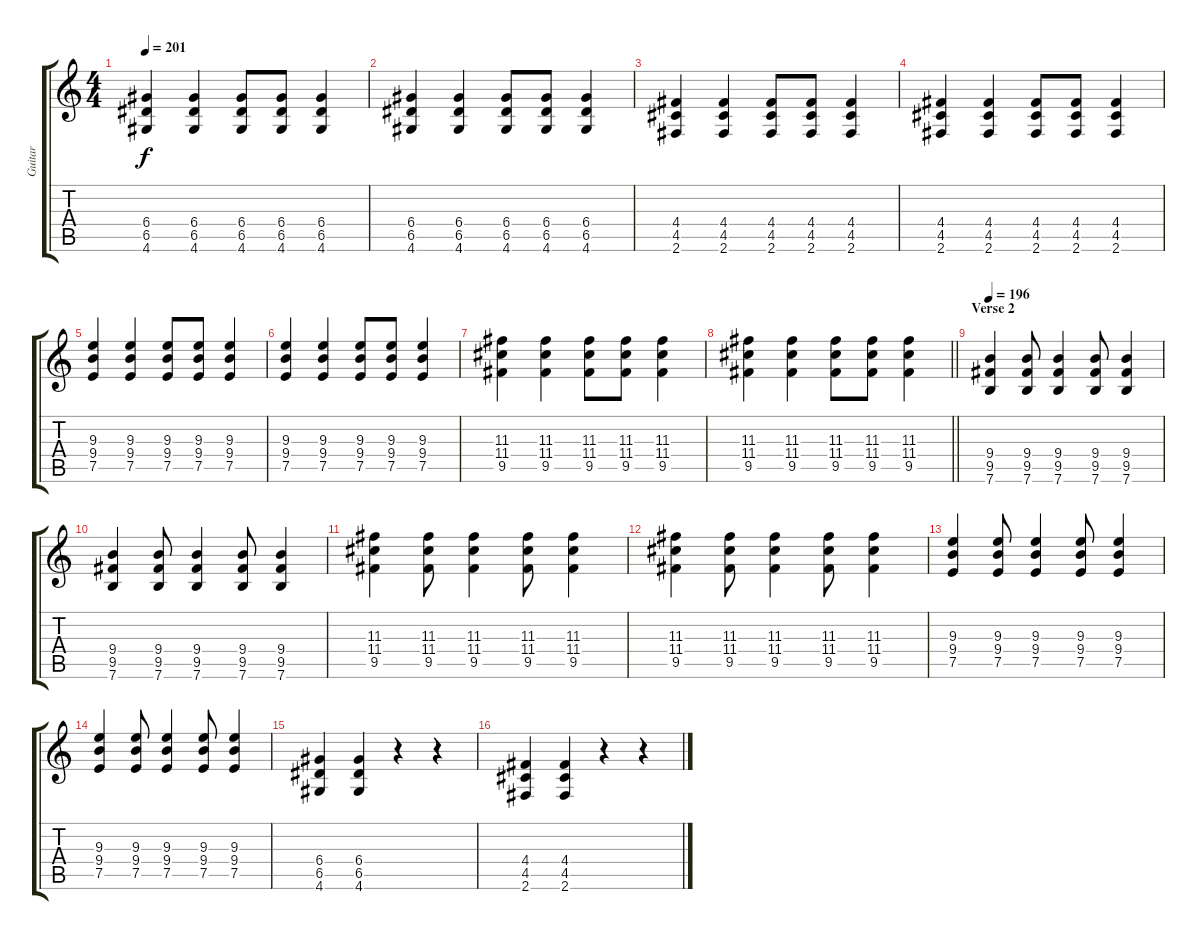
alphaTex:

\track ("Guitar" "Guitar") {instrument distortionguitar}
\staff {score tabs}
\tuning (E4 B3 G3 D3 A2 E2) {hide}
\ts (4 4)
\tempo 201
\clef g2
\ks c
(6.4 6.5 4.6).4{dy f} (6.4 6.5 4.6).4 (6.4 6.5 4.6).8 (6.4 6.5 4.6).8 (6.4 6.5 4.6).4 |
(6.4 6.5 4.6).4 (6.4 6.5 4.6).4 (6.4 6.5 4.6).8 (6.4 6.5 4.6).8 (6.4 6.5 4.6).4 |
(4.4 4.5 2.6).4 (4.4 4.5 2.6).4 (4.4 4.5 2.6).8 (4.4 4.5 2.6).8 (4.4 4.5 2.6).4 |
(4.4 4.5 2.6).4 (4.4 4.5 2.6).4 (4.4 4.5 2.6).8 (4.4 4.5 2.6).8 (4.4 4.5 2.6).4 |
(9.3 9.4 7.5).4 (9.3 9.4 7.5).4 (9.3 9.4 7.5).8 (9.3 9.4 7.5).8 (9.3 9.4 7.5).4 |
(9.3 9.4 7.5).4 (9.3 9.4 7.5).4 (9.3 9.4 7.5).8 (9.3 9.4 7.5).8 (9.3 9.4 7.5).4 |
(11.3 11.4 9.5).4 (11.3 11.4 9.5).4 (11.3 11.4 9.5).8 (11.3 11.4 9.5).8 (11.3 11.4 9.5).4 |
\barLineRight lightlight
(11.3 11.4 9.5).4 (11.3 11.4 9.5).4 (11.3 11.4 9.5).8 (11.3 11.4 9.5).8 (11.3 11.4 9.5).4 |
\section ("" "Verse 2")
\tempo 196
(9.4 9.5 7.6).4 (9.4 9.5 7.6).8 (9.4 9.5 7.6).4 (9.4 9.5 7.6).8 (9.4 9.5 7.6).4 |
(9.4 9.5 7.6).4 (9.4 9.5 7.6).8 (9.4 9.5 7.6).4 (9.4 9.5 7.6).8 (9.4 9.5 7.6).4 |
(11.3 11.4 9.5).4 (11.3 11.4 9.5).8 (11.3 11.4 9.5).4 (11.3 11.4 9.5).8 (11.3 11.4 9.5).4 |
(11.3 11.4 9.5).4 (11.3 11.4 9.5).8 (11.3 11.4 9.5).4 (11.3 11.4 9.5).8 (11.3 11.4 9.5).4 |
(9.3 9.4 7.5).4 (9.3 9.4 7.5).8 (9.3 9.4 7.5).4 (9.3 9.4 7.5).8 (9.3 9.4 7.5).4 |
(9.3 9.4 7.5).4 (9.3 9.4 7.5).8 (9.3 9.4 7.5).4 (9.3 9.4 7.5).8 (9.3 9.4 7.5).4 |
(6.4 6.5 4.6).4 (6.4 6.5 4.6).4 r.4 r.4 |
(4.4 4.5 2.6).4 (4.4 4.5 2.6).4 r.4 r.4
